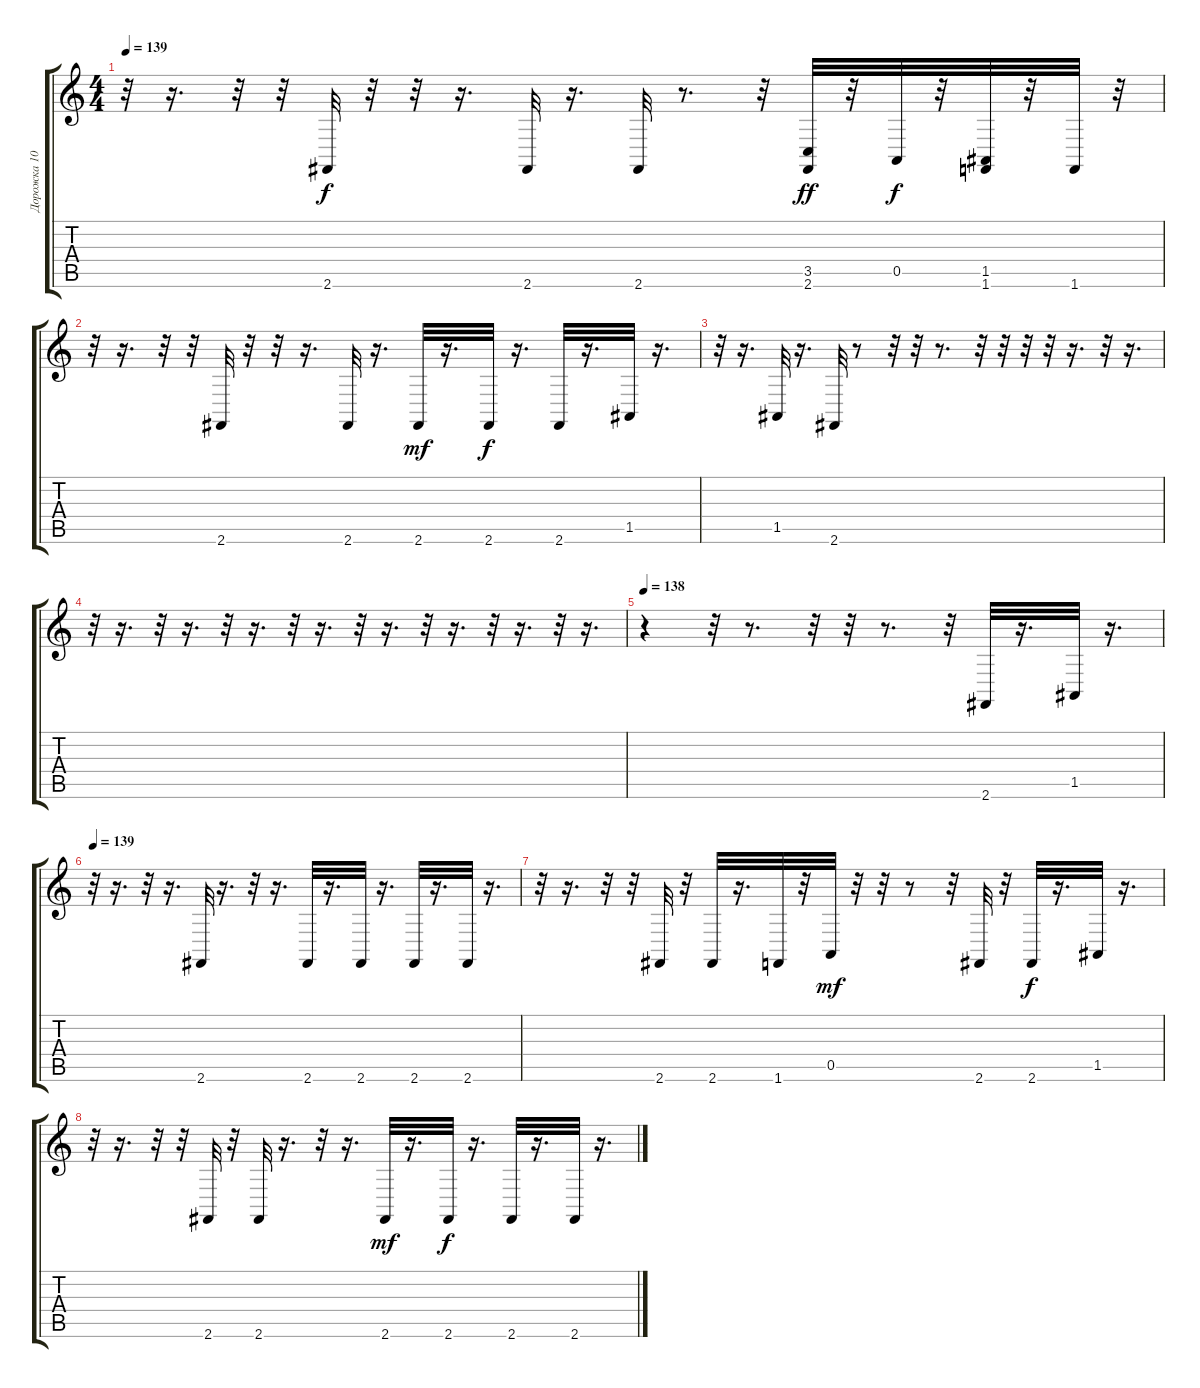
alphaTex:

\track ("Дорожка 10" "Дорожка 10") {instrument drawbarorgan}
\staff {score tabs}
\tuning (E4 B3 G3 D3 A2 E2) {hide}
\ts (4 4)
\tempo 139
\clef g2
\ks c
r.32{dy f} r.16{d} r.32 r.32 2.6.32 r.32 r.32 r.16{d} 2.6.32 r.16{d} 2.6.32 r.8{d} r.32 (3.5 2.6).32{dy ff} r.32 0.5.32{dy f} r.32 (1.5 1.6).32 r.32 1.6.32 r.32 |
r.32 r.16{d} r.32 r.32 2.6.32 r.32 r.32 r.16{d} 2.6.32 r.16{d} 2.6.32{dy mf} r.16{d} 2.6.32{dy f} r.16{d} 2.6.32 r.16{d} 1.5.32 r.16{d} |
r.32 r.16{d} 1.5.32 r.16{d} 2.6.32 r.8 r.32 r.32 r.8{d} r.32 r.32 r.32 r.32 r.16{d} r.32 r.16{d} |
r.32 r.16{d} r.32 r.16{d} r.32 r.16{d} r.32 r.16{d} r.32 r.16{d} r.32 r.16{d} r.32 r.16{d} r.32 r.16{d} |
\tempo 138
r.4 r.32 r.8{d} r.32 r.32 r.8{d} r.32 2.6.32 r.16{d} 1.5.32 r.16{d} |
\tempo 139
r.32 r.16{d} r.32 r.16{d} 2.6.32 r.16{d} r.32 r.16{d} 2.6.32 r.16{d} 2.6.32 r.16{d} 2.6.32 r.16{d} 2.6.32 r.16{d} |
r.32 r.16{d} r.32 r.32 2.6.32 r.32 2.6.32 r.16{d} 1.6.32 r.32 0.5.32{dy mf} r.32 r.32 r.8 r.32 2.6.32 r.32 2.6.32{dy f} r.16{d} 1.5.32 r.16{d} |
r.32 r.16{d} r.32 r.32 2.6.32 r.32 2.6.32 r.16{d} r.32 r.16{d} 2.6.32{dy mf} r.16{d} 2.6.32{dy f} r.16{d} 2.6.32 r.16{d} 2.6.32 r.16{d}
